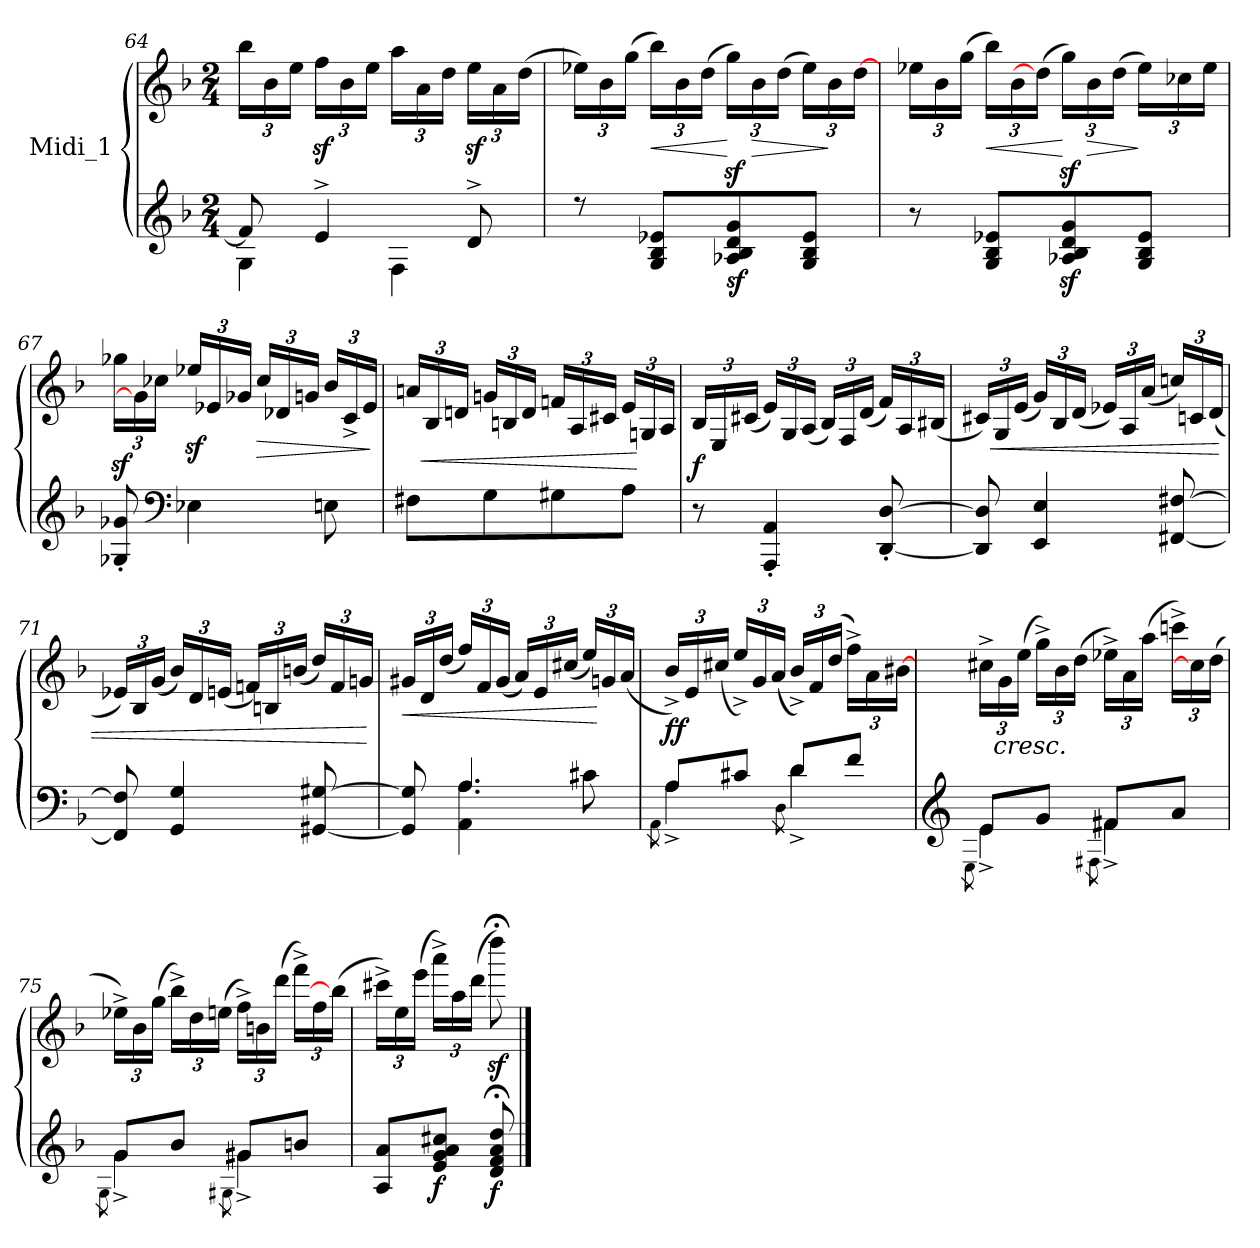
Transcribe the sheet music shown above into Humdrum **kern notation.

**kern	**kern	**dynam
*part1	*part1	*part1
*staff2	*staff1	*staff1/2
*I"Midi_1	*	*
*clefG2	*clefG2	*
*k[b-]	*k[b-]	*
*F:	*F:	*
*M2/4	*M2/4	*
=64	=64	=64
*^	*	*
*	*	*Xbrackettup	*
8f/]	4G\	24bb-\LL	.
.	.	24b-\	.
.	.	24ee\JJ	.
4e^/	.	24ffz<\LL	.
.	.	24b-\	.
.	.	24ee\JJ	.
.	4F\	24aa\LL	.
.	.	24a\	.
.	.	24dd\JJ	.
8d^/	.	24eez<\LL	.
.	.	24a\	.
.	.	(>24dd\JJ	.
=65	=65	=65	=65
8r	2ryy	24ee-X\LL)	.
.	.	24b-\	.
.	.	(>24gg\JJ	.
!	!	!	!LO:HP:b
8G/ 8B-/ 8e-X/L	.	24bb-\LL)	<
.	.	24b-\	.
.	.	(>24dd\JJ	.
!	!	!	!LO:DY:n=1:b=2
8A-X/ 8B-/ 8d/ 8g/	.	24ggz<\LL)	[ sf
!	!	!	!LO:HP:b
.	.	24b-\	>
.	.	(>24dd\JJ	.
8G/ 8B-/ 8e-/J	.	24ee-\LL)	.
.	.	24b-\	]
.	.	[24dd\JJ	.
*v	*v	*	*
!!LO:PB:g=z
=66	=66	=66
8r	24ee-X\LL	.
.	24b-\	.
.	(>24gg\JJ	.
!	!	!LO:HP:b
8G/ 8B-/ 8e-X/L	24bb-\LL)	<
.	24b-\	.
.	(>24dd\JJ]	.
8A-X/z< 8B-/z< 8d/z< 8g/z<	24ggz<\LL)	[
!	!	!LO:HP:b
.	24b-\	>
.	(>24dd\JJ	.
8G/ 8B-/ 8e-/J	24ee-\LL)	]
.	24cc-X\	.
.	24ee-\JJ	.
=67	=67	=67
8G-X/' 8g-X/'	24gg-Xz<\LL	.
.	24g-\]	.
.	24cc-X\JJ	.
*clefF4	*	*
4E-X\	24ee-Xz</LL	.
.	24e-X/	.
.	24g-X/JJ	.
!	!	!LO:HP:b
.	24cc-i/LL	>
.	24d-X/	.
.	24gn/JJ	.
8En\	24b-/LL	.
.	24c^/	.
.	24e-i/JJ	.
.	.	]
!!LO:LB:g=z
=68	=68	=68
8F#X\L	24ani/LL	.
!	!	!LO:HP:b
.	24B-/	<
.	24dni/JJ	.
8G\	24gni/LL	.
.	24Bn/	.
.	24d/JJ	.
8G#X\	24fni/LL	.
.	24A/	.
.	24c#X/JJ	.
8A\J	24e/LL	.
.	24Gni/	[
.	24A/JJ	.
!!LO:LB:g=z
=69	=69	=69
!	!	!LO:DY:b
8r	24B-i/LL	f
.	24E/	.
.	(<24c#X/JJ	.
4AAA/' 4AA/'	24e/LL)	.
.	24G/	.
.	(<24A/JJ	.
.	24B-/LL)	.
.	24F/	.
.	(<24d/JJ	.
[8DD/' [8D/'	24f/LL)	.
.	24A/	.
.	(<24B#X/JJ	.
=70	=70	=70
8DD/] 8D/]	24c#X/LL)	.
!	!	!LO:HP:b
.	24G/	<
.	(<24e/JJ	.
4EE/ 4E/	24g/LL)	.
.	24B-i/	.
.	(<24d/JJ	.
.	24e-X/LL)	.
.	24A/	.
.	(<24a/JJ	.
[8FF#X/ [8F#X/	24ccni/LL)	.
.	24cn/	.
.	(<24d/JJ	.
!!LO:PB:g=z
=71	=71	=71
8FF#/] 8F#/]	24e-X/LL)	.
.	24B-/	.
.	(<24g/JJ	.
4GG/ 4G/	24b-/LL)	.
.	24d/	.
.	(<24en/JJ	.
.	24fni/LL)	.
.	24Bn/	.
.	(<24bn/JJ	.
[8GG#X/ [8G#X/	24dd/LL)	.
.	24f/	.
.	24gni/JJ	.
.	.	[
!!LO:LB:g=z
=72	=72	=72
*^	*	*
*	*^	*	*
!	!	!	!	!LO:HP:b
8GG#/] 8G#/]	8ryy	8ryy	24g#X/LL	<
.	.	.	24d/	.
.	.	.	(<24dd/JJ	.
4.A/	4AA\	4.A\	24ff/LL)	.
.	.	.	24f/	.
.	.	.	(<24g#/JJ	.
.	.	.	24a/LL)	.
.	.	.	24e/	.
.	.	.	(<24cc#X/JJ	.
.	8c#X\	.	24ee/LL)	.
.	.	.	24gn/	[
.	.	.	(<24a/JJ	.
=73	=73	=73	=73	=73
.	8qAA\	.	.	.
!	!	!	!	!LO:DY:b
8A/L	4A^\	2ryy	24b-^/LL)	ff
.	.	.	24e/	.
.	.	.	(<24cc#X/JJ	.
8c#X/J	.	.	24ee^/LL)	.
.	.	.	24g/	.
.	.	.	(<24a/JJ	.
.	8qD\	.	.	.
8d/L	4d^\	.	24b-^/LL)	.
.	.	.	24f/	.
.	.	.	(>24dd/JJ	.
8f/J	.	.	24ff^\LL)	.
.	.	.	24a\	.
.	.	.	[24b#X\JJ	.
*v	*v	*v	*	*
!!LO:LB:g=z
=74	=74	=74
*clefG2	*	*
*^	*	*
.	8qE\	.	.
8e/L	4e^\	24cc#X^\LL	.
!	!	!	!LO:HP:b
.	.	24g\	<
.	.	(>24ee\JJ	.
8g/J	.	24gg^\LL)	.
.	.	24b-i\	.
.	.	(>24dd\JJ	.
.	8qF#X\	.	.
8f#X/L	4f#^\	24ee-X^\LL)	.
.	.	24a\	.
.	.	(>24aa\JJ	.
8a/J	.	24cccni^\LL)	.
.	.	24ccn\]	.
.	.	(>24dd\JJ	.
=75	=75	=75	=75
.	8qG\	.	.
8g/L	4g^\	24ee-X^\LL)	.
.	.	24b-\	.
.	.	(>24gg\JJ	.
8b-/J	.	24bb-^\LL)	.
.	.	24dd\	.
.	.	(>24een\JJ	.
.	8qG#X\	.	.
8g#X/L	4g#^\	24ff^\LL)	.
.	.	24bn\	.
.	.	(>24ddd\JJ	.
8bn/J	.	24fff^\LL)	.
.	.	24ff\	.
.	.	(>24bb\JJ]	.
=76	=76	=76	=76
8A/ 8a/L	4ryy	24ccc#X^\LL)	.
.	.	24ee\	.
.	.	(>24eee\JJ	.
!	!	!	!LO:DY:b=2
8e/ 8g/ 8a/ 8cc#X/J	.	24aaa^\LL)	f
.	.	24aa\	.
.	.	(>24ddd\JJ	.
!	!	!	!LO:DY:n=1:b=2
8d/;< 8f/;< 8a/;< 8dd/;<	8ryy	8ddddz<;<\)	[ f
*v	*v	*	*
==	==	==
*-	*-	*-
